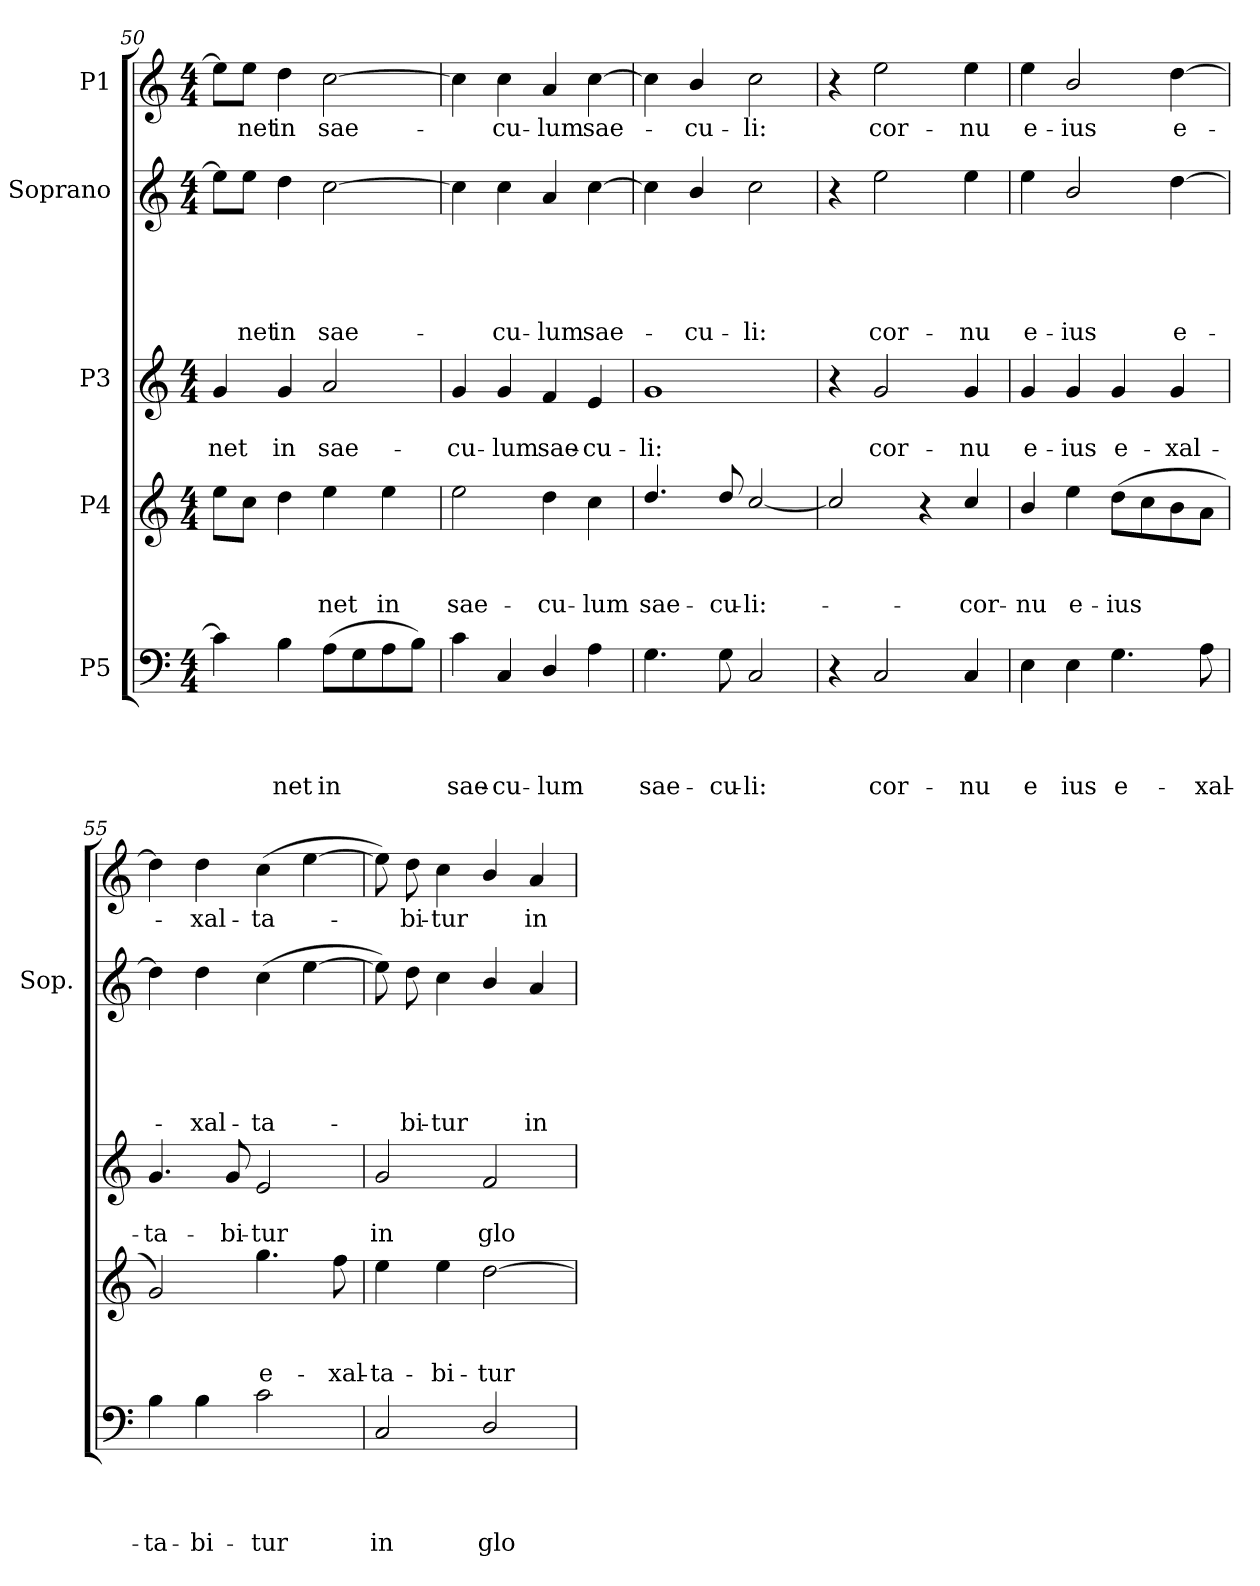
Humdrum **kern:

**kern	**text	**text	**text	**text	**kern	**text	**text	**text	**kern	**text	**text	**kern	**text	**text	**text	**text	**text	**kern	**text
*part5	*part5	*part5	*part5	*part5	*part4	*part4	*part4	*part4	*part3	*part3	*part3	*part2	*part2	*part2	*part2	*part2	*part2	*part1	*part1
*staff5	*staff5	*staff5	*staff5	*staff5	*staff4	*staff4	*staff4	*staff4	*staff3	*staff3	*staff3	*staff2	*staff2	*staff2	*staff2	*staff2	*staff2	*staff1	*staff1
*I"P5	*	*	*	*	*I"P4	*	*	*	*I"P3	*	*	*I"Soprano	*	*	*	*	*	*I"P1	*
*	*	*	*	*	*	*	*	*	*	*	*	*I'Sop.	*	*	*	*	*	*	*
*clefF4	*	*	*	*	*clefG2	*	*	*	*clefG2	*	*	*clefG2	*	*	*	*	*	*clefG2	*
*	*	*	*	*	*ITrd7c12	*	*	*	*	*	*	*	*	*	*	*	*	*	*
*k[]	*	*	*	*	*k[]	*	*	*	*k[]	*	*	*k[]	*	*	*	*	*	*k[]	*
*C:	*	*	*	*	*C:	*	*	*	*C:	*	*	*C:	*	*	*	*	*	*C:	*
*M4/4	*	*	*	*	*M4/4	*	*	*	*M4/4	*	*	*M4/4	*	*	*	*	*	*M4/4	*
=50	=50	=50	=50	=50	=50	=50	=50	=50	=50	=50	=50	=50	=50	=50	=50	=50	=50	=50	=50
!	!	!	!	!	!	!	!	!	!	!	!LO:LY:b	!	!	!	!	!	!	!	!
4c\]	.	.	.	.	8e\L	.	.	.	4g/	.	-net	8ee\L]	.	.	.	.	.	8ee\L]	.
!	!	!	!	!	!	!	!	!	!	!	!	!	!	!	!	!	!LO:LY:b	!	!LO:LY:b
.	.	.	.	.	8c\J	.	.	.	.	.	.	8ee\J	.	.	.	.	-net	8ee\J	-net
!	!	!	!	!LO:LY:b	!	!	!	!	!	!	!LO:LY:b	!	!	!	!	!	!LO:LY:b	!	!LO:LY:b
4B\	.	.	.	-net	4d\	.	.	.	4g/	.	in	4dd\	.	.	.	.	in	4dd\	in
!	!	!	!	!LO:LY:b	!	!	!	!LO:LY:b	!	!	!LO:LY:b	!	!	!	!	!	!LO:LY:b	!	!LO:LY:b
(>8A\L	.	.	.	in	4e\	.	.	-net	2a/	.	sae-	[>2cc\	.	.	.	.	sae-	[>2cc\	sae-
8G\	.	.	.	.	.	.	.	.	.	.	.	.	.	.	.	.	.	.	.
!	!	!	!	!	!	!	!	!LO:LY:b	!	!	!	!	!	!	!	!	!	!	!
8A\	.	.	.	.	4e\	.	.	in	.	.	.	.	.	.	.	.	.	.	.
8B\J)	.	.	.	.	.	.	.	.	.	.	.	.	.	.	.	.	.	.	.
=51	=51	=51	=51	=51	=51	=51	=51	=51	=51	=51	=51	=51	=51	=51	=51	=51	=51	=51	=51
!	!	!	!	!LO:LY:b	!	!	!	!LO:LY:b	!	!	!LO:LY:b	!	!	!	!	!	!	!	!
4c\	.	.	.	sae-	2e\	.	.	sae-	4g/	.	-cu-	4cc\]	.	.	.	.	.	4cc\]	.
!	!	!	!	!LO:LY:b	!	!	!	!	!	!	!LO:LY:b	!	!	!	!	!	!LO:LY:b	!	!LO:LY:b
4C/	.	.	.	-cu-	.	.	.	.	4g/	.	-lum	4cc\	.	.	.	.	-cu-	4cc\	-cu-
!	!	!	!	!LO:LY:b	!	!	!	!LO:LY:b	!	!	!LO:LY:b	!	!	!	!	!	!LO:LY:b	!	!LO:LY:b
4D/	.	.	.	-lum	4d\	.	.	-cu-	4f/	.	sae-	4a/	.	.	.	.	-lum	4a/	-lum
!	!	!	!	!	!	!	!	!LO:LY:b	!	!	!LO:LY:b	!	!	!	!	!	!LO:LY:b	!	!LO:LY:b
4A\	.	.	.	.	4c\	.	.	-lum	4e/	.	-cu-	[>4cc\	.	.	.	.	sae-	[>4cc\	sae-
=52	=52	=52	=52	=52	=52	=52	=52	=52	=52	=52	=52	=52	=52	=52	=52	=52	=52	=52	=52
!	!	!	!	!LO:LY:b	!	!	!	!LO:LY:b	!	!	!LO:LY:b	!	!	!	!	!	!	!	!
4.G\	.	.	.	sae-	4.d/	.	.	sae-	1g	.	-li:	4cc\]	.	.	.	.	.	4cc\]	.
!	!	!	!	!	!	!	!	!	!	!	!	!	!	!	!	!	!LO:LY:b	!	!LO:LY:b
.	.	.	.	.	.	.	.	.	.	.	.	4b/	.	.	.	.	-cu-	4b/	-cu-
!	!	!	!	!LO:LY:b	!	!	!	!LO:LY:b	!	!	!	!	!	!	!	!	!	!	!
8G\	.	.	.	-cu-	8d/	.	.	-cu-	.	.	.	.	.	.	.	.	.	.	.
!	!	!	!	!LO:LY:b	!	!	!	!LO:LY:b	!	!	!	!	!	!	!	!	!LO:LY:b	!	!LO:LY:b
2C/	.	.	.	-li:	[<2c/	.	.	-li:-	.	.	.	2cc\	.	.	.	.	-li:	2cc\	-li:
!!LO:LB:g=z
=53	=53	=53	=53	=53	=53	=53	=53	=53	=53	=53	=53	=53	=53	=53	=53	=53	=53	=53	=53
4r	.	.	.	.	2c/]	.	.	.	4r	.	.	4r	.	.	.	.	.	4r	.
!	!	!	!	!LO:LY:b	!	!	!	!	!	!	!LO:LY:b	!	!	!	!	!	!LO:LY:b	!	!LO:LY:b
2C/	.	.	.	cor-	.	.	.	.	2g/	.	cor-	2ee\	.	.	.	.	cor-	2ee\	cor-
.	.	.	.	.	4r	.	.	.	.	.	.	.	.	.	.	.	.	.	.
!	!	!	!	!LO:LY:b	!	!	!	!LO:LY:b	!	!	!LO:LY:b	!	!	!	!	!	!LO:LY:b	!	!LO:LY:b
4C/	.	.	.	-nu	4c/	.	.	-cor-	4g/	.	-nu	4ee\	.	.	.	.	-nu	4ee\	-nu
=54	=54	=54	=54	=54	=54	=54	=54	=54	=54	=54	=54	=54	=54	=54	=54	=54	=54	=54	=54
!	!	!	!	!LO:LY:b	!	!	!	!LO:LY:b	!	!	!LO:LY:b	!	!	!	!	!	!LO:LY:b	!	!LO:LY:b
4E\	.	.	.	e	4B/	.	.	-nu	4g/	.	e-	4ee\	.	.	.	.	e-	4ee\	e-
!	!	!	!	!LO:LY:b	!	!	!	!LO:LY:b	!	!	!LO:LY:b	!	!	!	!	!	!LO:LY:b	!	!LO:LY:b
4E\	.	.	.	ius	4e\	.	.	e-	4g/	.	-ius	2b/	.	.	.	.	-ius	2b/	-ius
!	!	!	!	!LO:LY:b	!	!	!	!LO:LY:b	!	!	!LO:LY:b	!	!	!	!	!	!	!	!
4.G\	.	.	.	e-	(>8d\L	.	.	-ius	4g/	.	e-	.	.	.	.	.	.	.	.
.	.	.	.	.	8c\	.	.	.	.	.	.	.	.	.	.	.	.	.	.
!	!	!	!	!	!	!	!	!	!	!	!LO:LY:b	!	!	!	!	!	!LO:LY:b	!	!LO:LY:b
.	.	.	.	.	8B\	.	.	.	4g/	.	-xal-	[>4dd\	.	.	.	.	e-	[>4dd\	e-
!	!	!	!	!LO:LY:b	!	!	!	!	!	!	!	!	!	!	!	!	!	!	!
8A\	.	.	.	-xal-	8A\J	.	.	.	.	.	.	.	.	.	.	.	.	.	.
=55	=55	=55	=55	=55	=55	=55	=55	=55	=55	=55	=55	=55	=55	=55	=55	=55	=55	=55	=55
!	!	!	!	!LO:LY:b	!	!	!	!	!	!	!LO:LY:b	!	!	!	!	!	!	!	!
4B\	.	.	.	-ta-	2G/)	.	.	.	4.g/	.	-ta-	4dd\]	.	.	.	.	.	4dd\]	.
!	!	!	!	!LO:LY:b	!	!	!	!	!	!	!	!	!	!	!	!	!LO:LY:b	!	!LO:LY:b
4B\	.	.	.	-bi-	.	.	.	.	.	.	.	4dd\	.	.	.	.	-xal-	4dd\	-xal-
!	!	!	!	!	!	!	!	!	!	!	!LO:LY:b	!	!	!	!	!	!	!	!
.	.	.	.	.	.	.	.	.	8g/	.	-bi-	.	.	.	.	.	.	.	.
!	!	!	!	!LO:LY:b	!	!	!	!LO:LY:b	!	!	!LO:LY:b	!	!	!	!	!	!LO:LY:b	!	!LO:LY:b
2c\	.	.	.	-tur	4.g\	.	.	e-	2e/	.	-tur	(>4cc\	.	.	.	.	-ta-	(>4cc\	-ta-
.	.	.	.	.	.	.	.	.	.	.	.	[>4ee\	.	.	.	.	.	[>4ee\	.
!	!	!	!	!	!	!	!	!LO:LY:b	!	!	!	!	!	!	!	!	!	!	!
.	.	.	.	.	8f\	.	.	-xal-	.	.	.	.	.	.	.	.	.	.	.
=56	=56	=56	=56	=56	=56	=56	=56	=56	=56	=56	=56	=56	=56	=56	=56	=56	=56	=56	=56
!	!	!	!	!LO:LY:b	!	!	!	!LO:LY:b	!	!	!LO:LY:b	!	!	!	!	!	!	!	!
2C/	.	.	.	in	4e\	.	.	-ta-	2g/	.	in	8ee\])	.	.	.	.	.	8ee\])	.
!	!	!	!	!	!	!	!	!	!	!	!	!	!	!	!	!	!LO:LY:b	!	!LO:LY:b
.	.	.	.	.	.	.	.	.	.	.	.	8dd\	.	.	.	.	-bi-	8dd\	-bi-
!	!	!	!	!	!	!	!	!LO:LY:b	!	!	!	!	!	!	!	!	!LO:LY:b	!	!LO:LY:b
.	.	.	.	.	4e\	.	.	-bi-	.	.	.	4cc\	.	.	.	.	-tur	4cc\	-tur
!	!	!	!	!LO:LY:b	!	!	!	!LO:LY:b	!	!	!LO:LY:b	!	!	!	!	!	!	!	!
2D/	.	.	.	glo-	[>2d\	.	.	-tur	2f/	.	glo-	4b/	.	.	.	.	.	4b/	.
!	!	!	!	!	!	!	!	!	!	!	!	!	!	!	!	!	!LO:LY:b	!	!LO:LY:b
.	.	.	.	.	.	.	.	.	.	.	.	4a/	.	.	.	.	in	4a/	in
=	=	=	=	=	=	=	=	=	=	=	=	=	=	=	=	=	=	=	=
*-	*-	*-	*-	*-	*-	*-	*-	*-	*-	*-	*-	*-	*-	*-	*-	*-	*-	*-	*-
